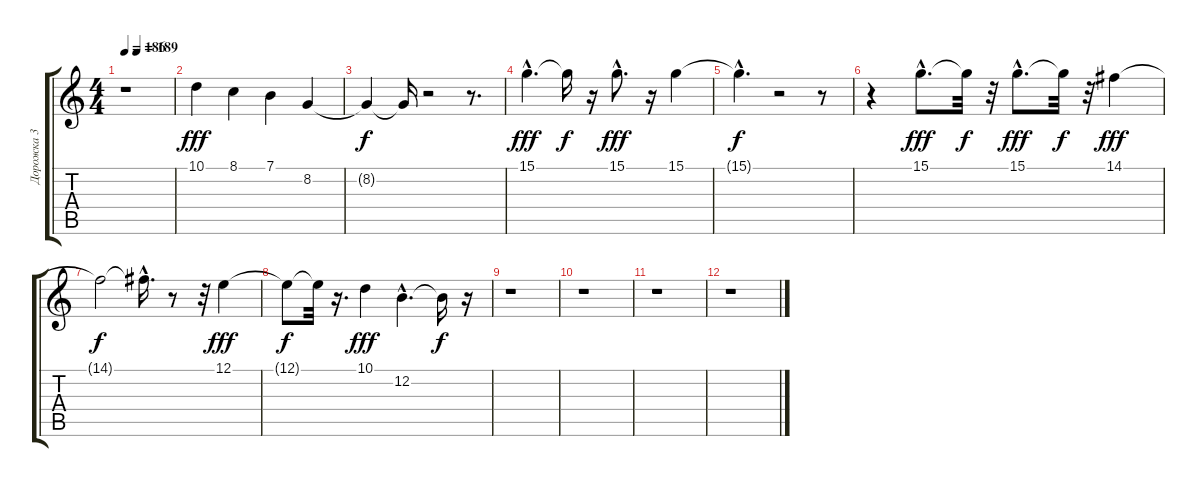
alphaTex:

\track ("Дорожка 3" "Дорожка 3") {instrument clarinet}
\staff {score tabs}
\tuning (E4 B3 G3 D3 A2 E2) {hide}
\ts (4 4)
\tempo 186
\tempo (189 0.25)
\clef g2
\ks c
r.1{dy f} |
10.1.4{dy fff} 8.1.4 7.1.4 8.2.4 |
8.2{t}.4{dy f} 8.2{t}.16 r.2 r.8{d} |
15.1{hac}.4{d dy fff} 15.1{t}.16{dy f} r.16 15.1{hac}.8{d dy fff} r.16 15.1.4 |
15.1{hac t}.4{d dy f} r.2 r.8 |
r.4 15.1{hac}.8{d dy fff} 15.1{t}.32{dy f} r.32 15.1{hac}.8{d dy fff} 15.1{t}.32{dy f} r.32 14.1.4{dy fff} |
14.1{t}.2{dy f} 14.1{hac t}.16{d} r.8 r.32 12.1.4{dy fff} |
12.1{t}.8{dy f} 12.1{t}.32 r.16{d} 10.1.4{dy fff} 12.2{hac}.4{d} 12.2{t}.16{dy f} r.16 |
r.1 |
r.1 |
r.1 |
r.1
